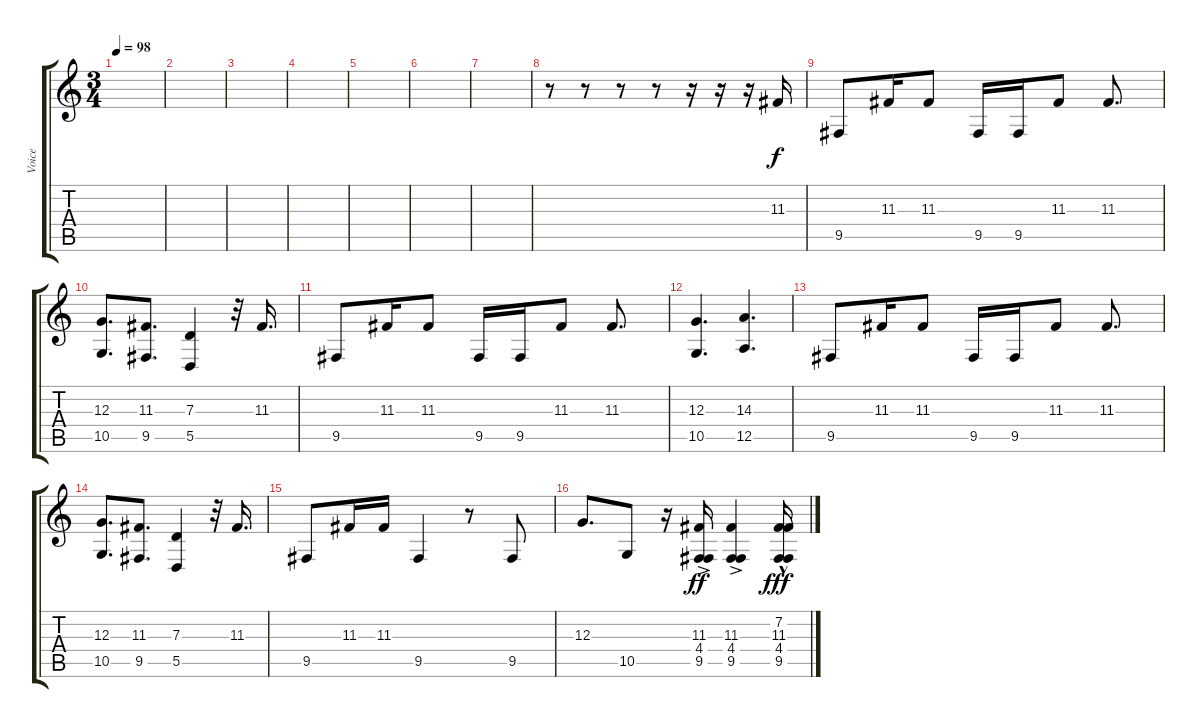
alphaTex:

\track ("Voice" "Voice") {instrument lead6voice}
\staff {score tabs}
\tuning (E4 B3 G3 D3 A2 E2) {hide}
\ts (3 4)
\tempo 98
\clef g2
\ks c
|
|
|
|
|
|
|
r.8 r.8 r.8 r.8 r.16 r.16 r.16 11.3.16 |
9.5.8 11.3.16 11.3.8 9.5.16 9.5.16 11.3.8 11.3.8{d} |
(12.3 10.5).8{d} (11.3 9.5).8{d} (7.3 5.5).4 r.32 11.3.16{d} |
9.5.8 11.3.16 11.3.8 9.5.16 9.5.16 11.3.8 11.3.8{d} |
(12.3 10.5).4{d} (14.3 12.5).4{d} |
9.5.8 11.3.16 11.3.8 9.5.16 9.5.16 11.3.8 11.3.8{d} |
(12.3 10.5).8{d} (11.3 9.5).8{d} (7.3 5.5).4 r.32 11.3.16{d} |
9.5.8 11.3.16 11.3.16 9.5.4 r.8 9.5.8 |
12.3.8{d} 10.5.8 r.16 (11.3{ac} 4.4{ac} 9.5{ac}).16{dy ff} (11.3{ac} 4.4{ac} 9.5{ac}).4 (7.2 11.3{hac} 4.4{hac} 9.5{hac}).16{dy fff}
